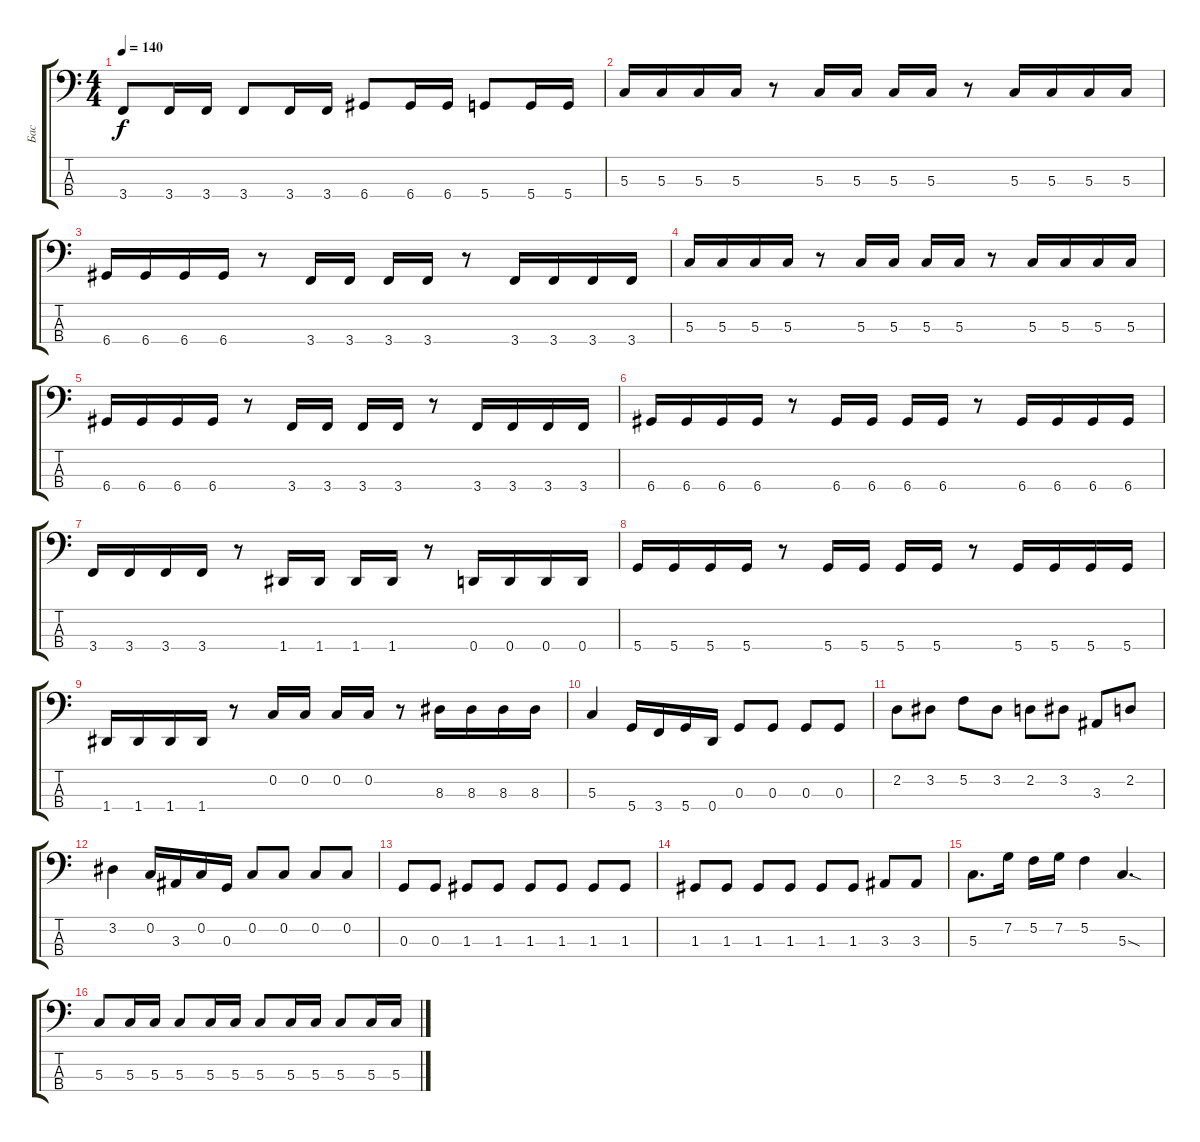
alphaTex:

\track ("Бас" "Бас") {instrument electricbassfinger}
\staff {score tabs}
\tuning (F2 C2 G1 D1) {hide}
\ts (4 4)
\tempo 140
\clef f4
\ks c
3.4.8{dy f} 3.4.16 3.4.16 3.4.8 3.4.16 3.4.16 6.4.8 6.4.16 6.4.16 5.4.8 5.4.16 5.4.16 |
5.3.16 5.3.16 5.3.16 5.3.16 r.8 5.3.16 5.3.16 5.3.16 5.3.16 r.8 5.3.16 5.3.16 5.3.16 5.3.16 |
6.4.16 6.4.16 6.4.16 6.4.16 r.8 3.4.16 3.4.16 3.4.16 3.4.16 r.8 3.4.16 3.4.16 3.4.16 3.4.16 |
5.3.16 5.3.16 5.3.16 5.3.16 r.8 5.3.16 5.3.16 5.3.16 5.3.16 r.8 5.3.16 5.3.16 5.3.16 5.3.16 |
6.4.16 6.4.16 6.4.16 6.4.16 r.8 3.4.16 3.4.16 3.4.16 3.4.16 r.8 3.4.16 3.4.16 3.4.16 3.4.16 |
6.4.16 6.4.16 6.4.16 6.4.16 r.8 6.4.16 6.4.16 6.4.16 6.4.16 r.8 6.4.16 6.4.16 6.4.16 6.4.16 |
3.4.16 3.4.16 3.4.16 3.4.16 r.8 1.4.16 1.4.16 1.4.16 1.4.16 r.8 0.4.16 0.4.16 0.4.16 0.4.16 |
5.4.16 5.4.16 5.4.16 5.4.16 r.8 5.4.16 5.4.16 5.4.16 5.4.16 r.8 5.4.16 5.4.16 5.4.16 5.4.16 |
1.4.16 1.4.16 1.4.16 1.4.16 r.8 0.2.16 0.2.16 0.2.16 0.2.16 r.8 8.3.16 8.3.16 8.3.16 8.3.16 |
5.3.4 5.4.16 3.4.16 5.4.16 0.4.16 0.3.8 0.3.8 0.3.8 0.3.8 |
2.2.8 3.2.8 5.2.8 3.2.8 2.2.8 3.2.8 3.3.8 2.2.8 |
3.2.4 0.2.16 3.3.16 0.2.16 0.3.16 0.2.8 0.2.8 0.2.8 0.2.8 |
0.3.8 0.3.8 1.3.8 1.3.8 1.3.8 1.3.8 1.3.8 1.3.8 |
1.3.8 1.3.8 1.3.8 1.3.8 1.3.8 1.3.8 3.3.8 3.3.8 |
5.3.8{d} 7.2.16 5.2.16 7.2.16 5.2.4 5.3{sod}.4{d} |
5.3.8 5.3.16 5.3.16 5.3.8 5.3.16 5.3.16 5.3.8 5.3.16 5.3.16 5.3.8 5.3.16 5.3.16
